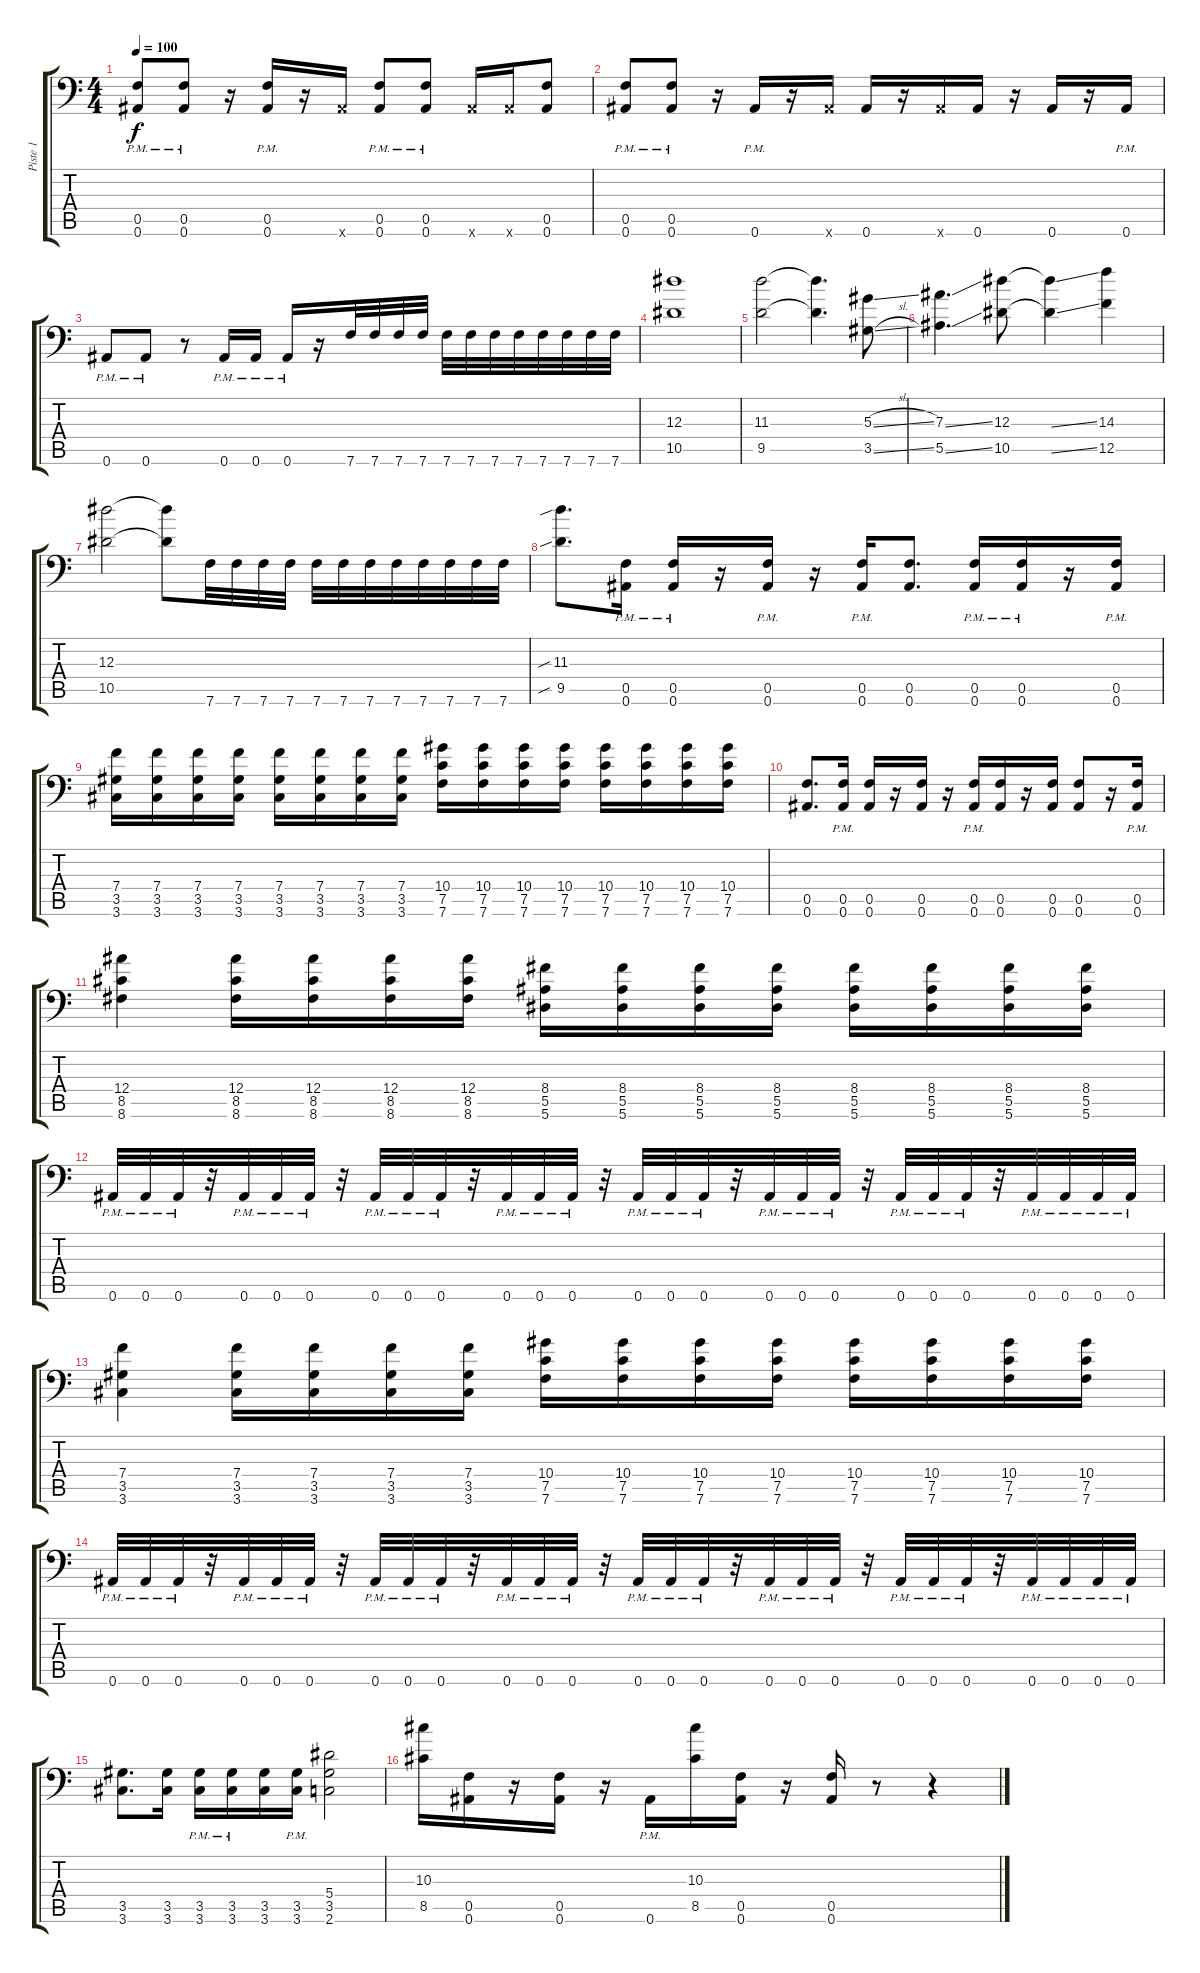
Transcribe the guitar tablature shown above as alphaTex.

\track ("Piste 1" "Piste 1") {instrument distortionguitar}
\staff {score tabs}
\tuning (C4 G3 Eb3 Bb2 F2 Bb1) {hide}
\ts (4 4)
\tempo 100
\clef f4
\ks c
(0.5 0.6{pm}).8{dy f} (0.5 0.6{pm}).8 r.16 (0.5 0.6{pm}).16 r.16 0.6{x}.16 (0.5 0.6{pm}).8 (0.5 0.6{pm}).8 0.6{x}.16 0.6{x}.16 (0.5 0.6).8 |
(0.5 0.6{pm}).8 (0.5 0.6{pm}).8 r.16 0.6{pm}.16 r.16 0.6{x}.16 0.6.16 r.16 0.6{x}.16 0.6.16 r.16 0.6.16 r.16 0.6{pm}.16 |
0.6{pm}.8 0.6{pm}.8 r.8 0.6{pm}.16 0.6{pm}.16 0.6{pm}.16 r.16 7.6.32 7.6.32 7.6.32 7.6.32 7.6.32 7.6.32 7.6.32 7.6.32 7.6.32 7.6.32 7.6.32 7.6.32 |
(12.3 10.5).1 |
(11.3 9.5).2 (11.3{t} 9.5{t}).4{d} (5.3{sl} 3.5{sl}).8 |
(7.3{ss} 5.5{ss}).4{d} (12.3 10.5).8 (12.3{ss t} 10.5{ss t}).4 (14.3 12.5).4 |
(12.3 10.5).2 (12.3{t} 10.5{t}).8 7.6.32 7.6.32 7.6.32 7.6.32 7.6.32 7.6.32 7.6.32 7.6.32 7.6.32 7.6.32 7.6.32 7.6.32 |
(11.3{sib} 9.5{sib}).8{d} (0.5{pm} 0.6{pm}).16 (0.5{pm} 0.6{pm}).16 r.16 (0.5{pm} 0.6{pm}).16 r.16 (0.5{pm} 0.6{pm}).16 (0.5 0.6).8{d} (0.5{pm} 0.6{pm}).16 (0.5{pm} 0.6{pm}).16 r.16 (0.5{pm} 0.6).16 |
(7.4 3.5 3.6).16 (7.4 3.5 3.6).16 (7.4 3.5 3.6).16 (7.4 3.5 3.6).16 (7.4 3.5 3.6).16 (7.4 3.5 3.6).16 (7.4 3.5 3.6).16 (7.4 3.5 3.6).16 (10.4 7.5 7.6).16 (10.4 7.5 7.6).16 (10.4 7.5 7.6).16 (10.4 7.5 7.6).16 (10.4 7.5 7.6).16 (10.4 7.5 7.6).16 (10.4 7.5 7.6).16 (10.4 7.5 7.6).16 |
(0.5 0.6).8{d} (0.5 0.6{pm}).16 (0.5 0.6).16 r.16 (0.5 0.6).16 r.16 (0.5 0.6{pm}).16 (0.5 0.6).16 r.16 (0.5 0.6).16 (0.5 0.6).8 r.16 (0.5{pm} 0.6).16 |
(12.4 8.5 8.6).4 (12.4 8.5 8.6).16 (12.4 8.5 8.6).16 (12.4 8.5 8.6).16 (12.4 8.5 8.6).16 (8.4 5.5 5.6).16 (8.4 5.5 5.6).16 (8.4 5.5 5.6).16 (8.4 5.5 5.6).16 (8.4 5.5 5.6).16 (8.4 5.5 5.6).16 (8.4 5.5 5.6).16 (8.4 5.5 5.6).16 |
0.6{pm}.32 0.6{pm}.32 0.6{pm}.32 r.32 0.6{pm}.32 0.6{pm}.32 0.6{pm}.32 r.32 0.6{pm}.32 0.6{pm}.32 0.6{pm}.32 r.32 0.6{pm}.32 0.6{pm}.32 0.6{pm}.32 r.32 0.6{pm}.32 0.6{pm}.32 0.6{pm}.32 r.32 0.6{pm}.32 0.6{pm}.32 0.6{pm}.32 r.32 0.6{pm}.32 0.6{pm}.32 0.6{pm}.32 r.32 0.6{pm}.32 0.6{pm}.32 0.6{pm}.32 0.6{pm}.32 |
(7.4 3.5 3.6).4 (7.4 3.5 3.6).16 (7.4 3.5 3.6).16 (7.4 3.5 3.6).16 (7.4 3.5 3.6).16 (10.4 7.5 7.6).16 (10.4 7.5 7.6).16 (10.4 7.5 7.6).16 (10.4 7.5 7.6).16 (10.4 7.5 7.6).16 (10.4 7.5 7.6).16 (10.4 7.5 7.6).16 (10.4 7.5 7.6).16 |
0.6{pm}.32 0.6{pm}.32 0.6{pm}.32 r.32 0.6{pm}.32 0.6{pm}.32 0.6{pm}.32 r.32 0.6{pm}.32 0.6{pm}.32 0.6{pm}.32 r.32 0.6{pm}.32 0.6{pm}.32 0.6{pm}.32 r.32 0.6{pm}.32 0.6{pm}.32 0.6{pm}.32 r.32 0.6{pm}.32 0.6{pm}.32 0.6{pm}.32 r.32 0.6{pm}.32 0.6{pm}.32 0.6{pm}.32 r.32 0.6{pm}.32 0.6{pm}.32 0.6{pm}.32 0.6{pm}.32 |
(3.5 3.6).8{d} (3.5 3.6).16 (3.5{pm} 3.6{pm}).16 (3.5{pm} 3.6{pm}).16 (3.5 3.6).16 (3.5{pm} 3.6{pm}).16 (5.4 3.5 2.6).2 |
(10.3 8.5).16 (0.5 0.6).16 r.16 (0.5 0.6).16 r.16 0.6{pm}.16 (10.3 8.5).16 (0.5 0.6).16 r.16 (0.5 0.6).16 r.8 r.4
